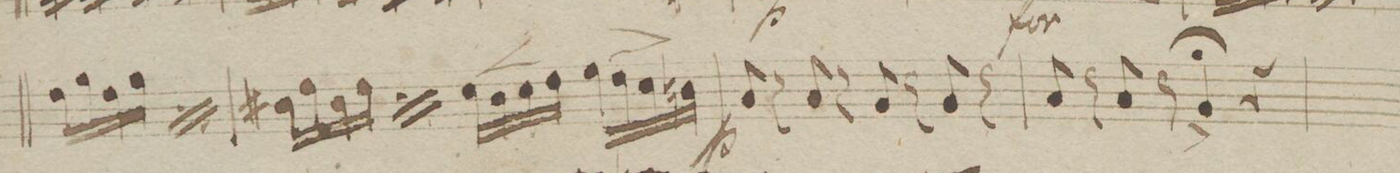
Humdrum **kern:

**kern	**dynam
*I"Viola	*
*clefC3	*
*k[b-]	*
*met(c)	*
*M4/4	*
16e\LL	.
16g\	.
16e\	.
16g\JJ	.
*rep	*
16e\LL	.
16g\	.
16e\	.
16g\JJ	.
*Xrep	*
=45	=45
16c#X\LL	.
16e\	.
16c#\	.
16e\JJ	.
*rep	*
16c#\LL	.
16e\	.
16c#\	.
16e\JJ	.
*Xrep	*
16d\LL	<
16c#\	.
16d\	.
16e\JJ	[
16f\LL	.
16e\	>
16d\	.
16cn\JJ	]]
=46	=46
8B-/	p
8r	.
8B-/	.
8r	.
8A/	.
8r	.
8A/	.
8r	.
=47	=47
8B-/	.
8r	.
8B-/	.
8r	.
4A^;/	.
4r	.
=48	=48
*-	*-
